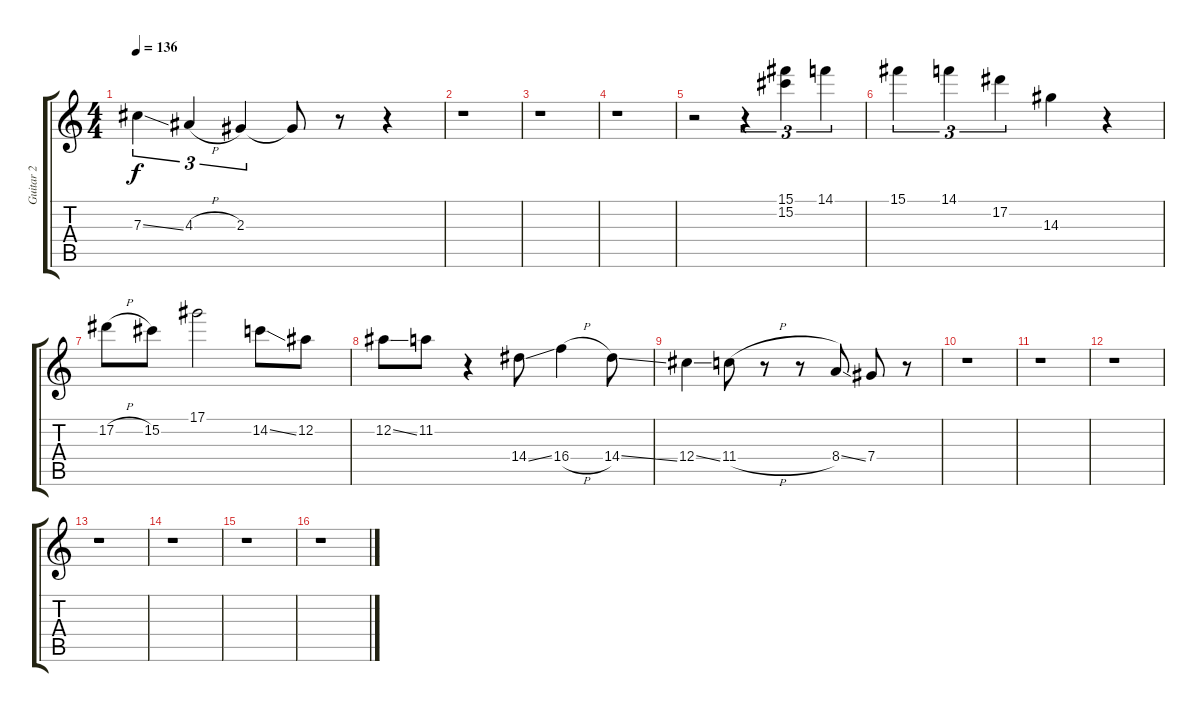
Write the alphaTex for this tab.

\track ("Guitar 2" "Guitar 2") {instrument distortionguitar}
\staff {score tabs}
\tuning (Eb4 Bb3 Gb3 Db3 Ab2 Db2) {hide}
\ts (4 4)
\tempo 136
\clef g2
\ks c
7.3{ss}.4{tu (3 2) dy f} 4.3{h}.4{tu (3 2)} 2.3.4{tu (3 2)} 2.3{t}.8 r.8 r.4 |
r.1 |
r.1 |
r.1 |
r.2 r.4{tu (3 2)} (15.1 15.2).4{tu (3 2)} 14.1.4{tu (3 2)} |
15.1.4{tu (3 2)} 14.1.4{tu (3 2)} 17.2.4{tu (3 2)} 14.3.4 r.4 |
17.2{h}.8 15.2.8 17.1.2 14.2{ss}.8 12.2.8 |
12.2{ss}.8 11.2.8 r.4 14.4{ss}.8 16.4{h}.4 14.4{ss}.8 |
12.4{ss}.4 11.4{h}.8 r.8 r.8 8.4{ss}.8 7.4.8 r.8 |
r.1 |
r.1 |
r.1 |
r.1 |
r.1 |
r.1 |
r.1
